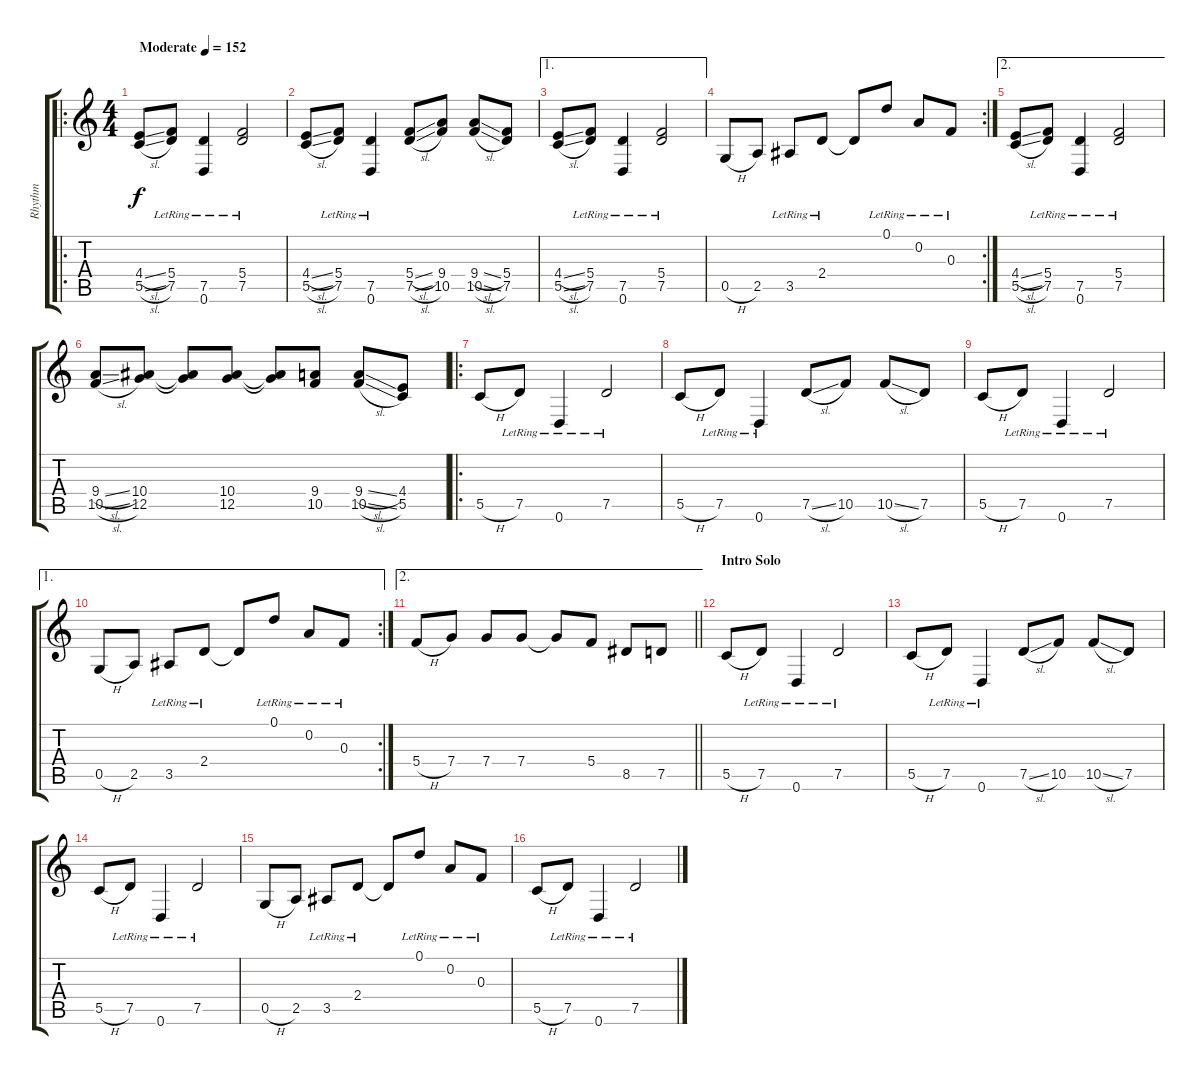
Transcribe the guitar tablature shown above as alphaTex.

\track ("Rhythm" "Rhythm") {instrument electricguitarclean}
\staff {score tabs}
\tuning (D4 A3 F3 C3 G2 D2) {hide}
\ro
\ts (4 4)
\tempo (152 "Moderate")
\clef g2
\ks c
(4.4{sl} 5.5{sl}).8{dy f instrument electricguitarclean} (5.4{lr} 7.5{lr}).8 (7.5 0.6{lr}).4 (5.4{lr} 7.5{lr}).2 |
(4.4{sl} 5.5{sl}).8 (5.4{lr} 7.5{lr}).8 (7.5 0.6{lr}).4 (5.4{sl} 7.5{sl}).8 (9.4 10.5).8 (9.4{sl} 10.5{sl}).8 (5.4 7.5).8 |
\ae 1
(4.4{sl} 5.5{sl}).8 (5.4{lr} 7.5{lr}).8 (7.5 0.6{lr}).4 (5.4{lr} 7.5{lr}).2 |
\rc 2
0.5{h}.8 2.5.8 3.5{lr}.8 2.4{lr}.8 2.4{t}.8 0.1{lr}.8 0.2{lr}.8 0.3{lr}.8 |
\ae 2
(4.4{sl} 5.5{sl}).8 (5.4{lr} 7.5{lr}).8 (7.5 0.6{lr}).4 (5.4{lr} 7.5{lr}).2 |
(9.4{sl} 10.5{sl}).8 (10.4 12.5).8 (10.4{t} 12.5{t}).8 (10.4 12.5).8 (10.4{t} 12.5{t}).8 (9.4 10.5).8 (9.4{sl} 10.5{sl}).8 (4.4 5.5).8 |
\ro
5.5{h}.8{instrument distortionguitar} 7.5{lr}.8 0.6{lr}.4 7.5{lr}.2 |
5.5{h}.8 7.5{lr}.8 0.6{lr}.4 7.5{sl}.8 10.5.8 10.5{sl}.8 7.5.8 |
5.5{h}.8 7.5{lr}.8 0.6{lr}.4 7.5{lr}.2 |
\ae 1
\rc 2
0.5{h}.8 2.5.8 3.5{lr}.8 2.4{lr}.8 2.4{t}.8 0.1{lr}.8 0.2{lr}.8 0.3{lr}.8 |
\ae 2
\barLineRight lightlight
5.4{h}.8 7.4.8 7.4.8 7.4.8 7.4{t}.8 5.4.8 8.5.8 7.5.8 |
\section ("" "Intro Solo")
5.5{h}.8 7.5{lr}.8 0.6{lr}.4 7.5{lr}.2 |
5.5{h}.8 7.5{lr}.8 0.6{lr}.4 7.5{sl}.8 10.5.8 10.5{sl}.8 7.5.8 |
5.5{h}.8 7.5{lr}.8 0.6{lr}.4 7.5{lr}.2 |
0.5{h}.8 2.5.8 3.5{lr}.8 2.4{lr}.8 2.4{t}.8 0.1{lr}.8 0.2{lr}.8 0.3{lr}.8 |
5.5{h}.8 7.5{lr}.8 0.6{lr}.4 7.5{lr}.2
